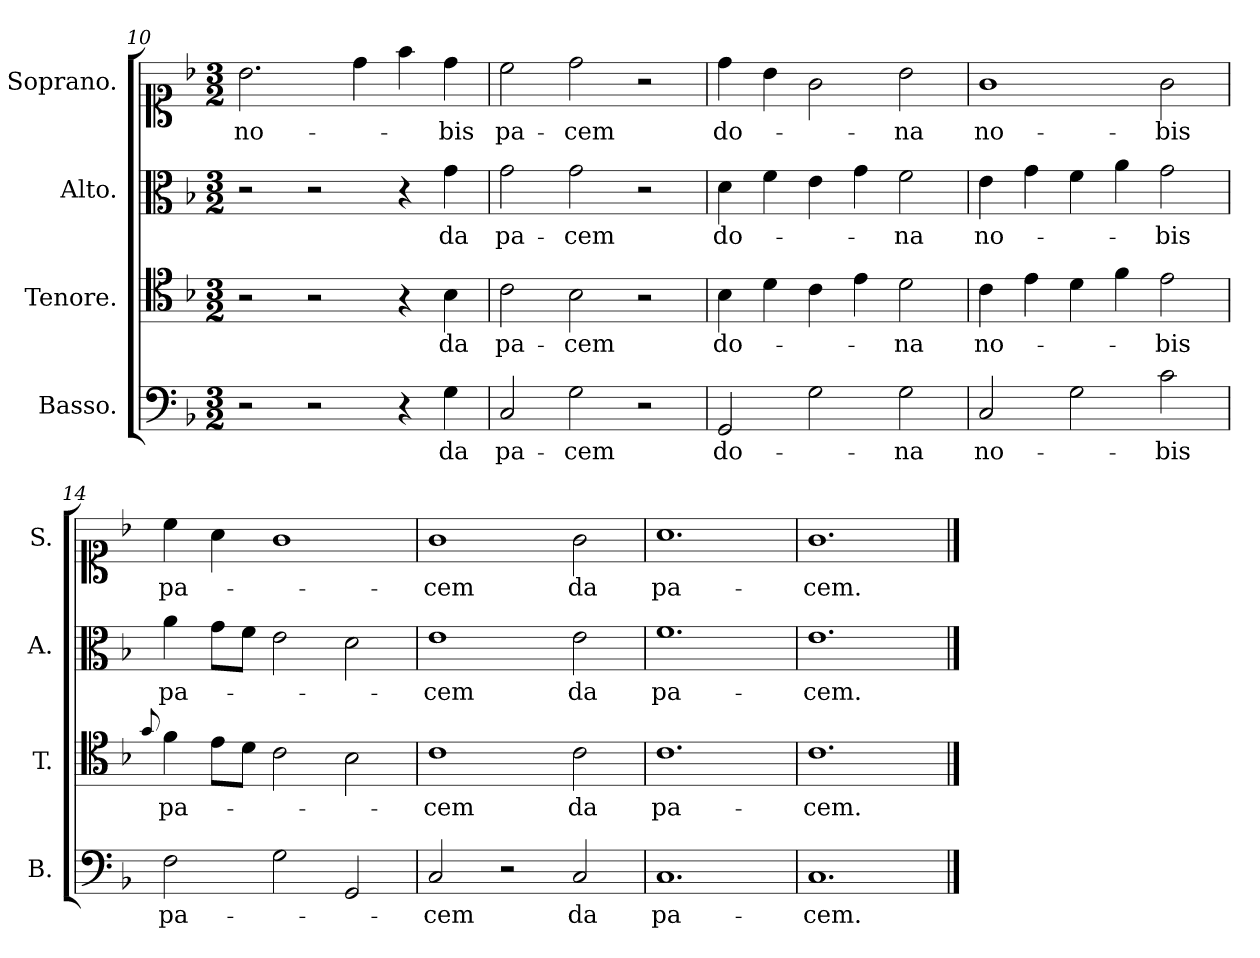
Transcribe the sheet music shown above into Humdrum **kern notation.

**kern	**text	**kern	**text	**kern	**text	**kern	**text
*part4	*part4	*part3	*part3	*part2	*part2	*part1	*part1
*staff4	*staff4	*staff3	*staff3	*staff2	*staff2	*staff1	*staff1
*I"Basso.	*	*I"Tenore.	*	*I"Alto.	*	*I"Soprano.	*
*I'B.	*	*I'T.	*	*I'A.	*	*I'S.	*
*clefF4	*	*clefC4	*	*clefC3	*	*clefC1	*
*k[b-]	*	*k[b-]	*	*k[b-]	*	*k[b-]	*
*M3/2	*	*M3/2	*	*M3/2	*	*M3/2	*
=10	=10	=10	=10	=10	=10	=10	=10
2r	.	2r	.	2r	.	2.b-\	no-
2r	.	2r	.	2r	.	.	.
.	.	.	.	.	.	4dd\	.
4r	.	4r	.	4r	.	4ff\	.
4G\	da	4B-\	da	4g\	da	4dd\	-bis
=11	=11	=11	=11	=11	=11	=11	=11
2C/	pa-	2c\	pa-	2g\	pa-	2cc\	pa-
2G\	-cem	2B-\	-cem	2g\	-cem	2dd\	-cem
2r	.	2r	.	2r	.	2r	.
=12	=12	=12	=12	=12	=12	=12	=12
2GG/	do-	4B-\	do-	4d\	do-	4dd\	do-
.	.	4d\	.	4f\	.	4b-\	.
2G\	.	4c\	.	4e\	.	2g\	.
.	.	4e\	.	4g\	.	.	.
2G\	-na	2d\	-na	2f\	-na	2b-\	-na
=13	=13	=13	=13	=13	=13	=13	=13
2C/	no-	4c\	no-	4e\	no-	1g	no-
.	.	4e\	.	4g\	.	.	.
2G\	.	4d\	.	4f\	.	.	.
.	.	4f\	.	4a\	.	.	.
2c\	-bis	2e\	-bis	2g\	-bis	2g\	-bis
=14	=14	=14	=14	=14	=14	=14	=14
.	.	8qqg/	.	.	.	.	.
2F\	pa-	4f\	pa-	4a\	pa-	4cc\	pa-
.	.	8e\L	.	8g\L	.	4a\	.
.	.	8d\J	.	8f\J	.	.	.
2G\	.	2c\	.	2e\	.	1g	.
2GG/	.	2B-\	.	2d\	.	.	.
=15	=15	=15	=15	=15	=15	=15	=15
2C/	-cem	1c	-cem	1e	-cem	1g	-cem
2r	.	.	.	.	.	.	.
2C/	da	2c\	da	2e\	da	2g\	da
=16	=16	=16	=16	=16	=16	=16	=16
1.C	pa-	1.c	pa-	1.f	pa-	1.a	pa-
=17	=17	=17	=17	=17	=17	=17	=17
1.C	-cem.	1.c	-cem.	1.e	-cem.	1.g	-cem.
==	==	==	==	==	==	==	==
*-	*-	*-	*-	*-	*-	*-	*-
